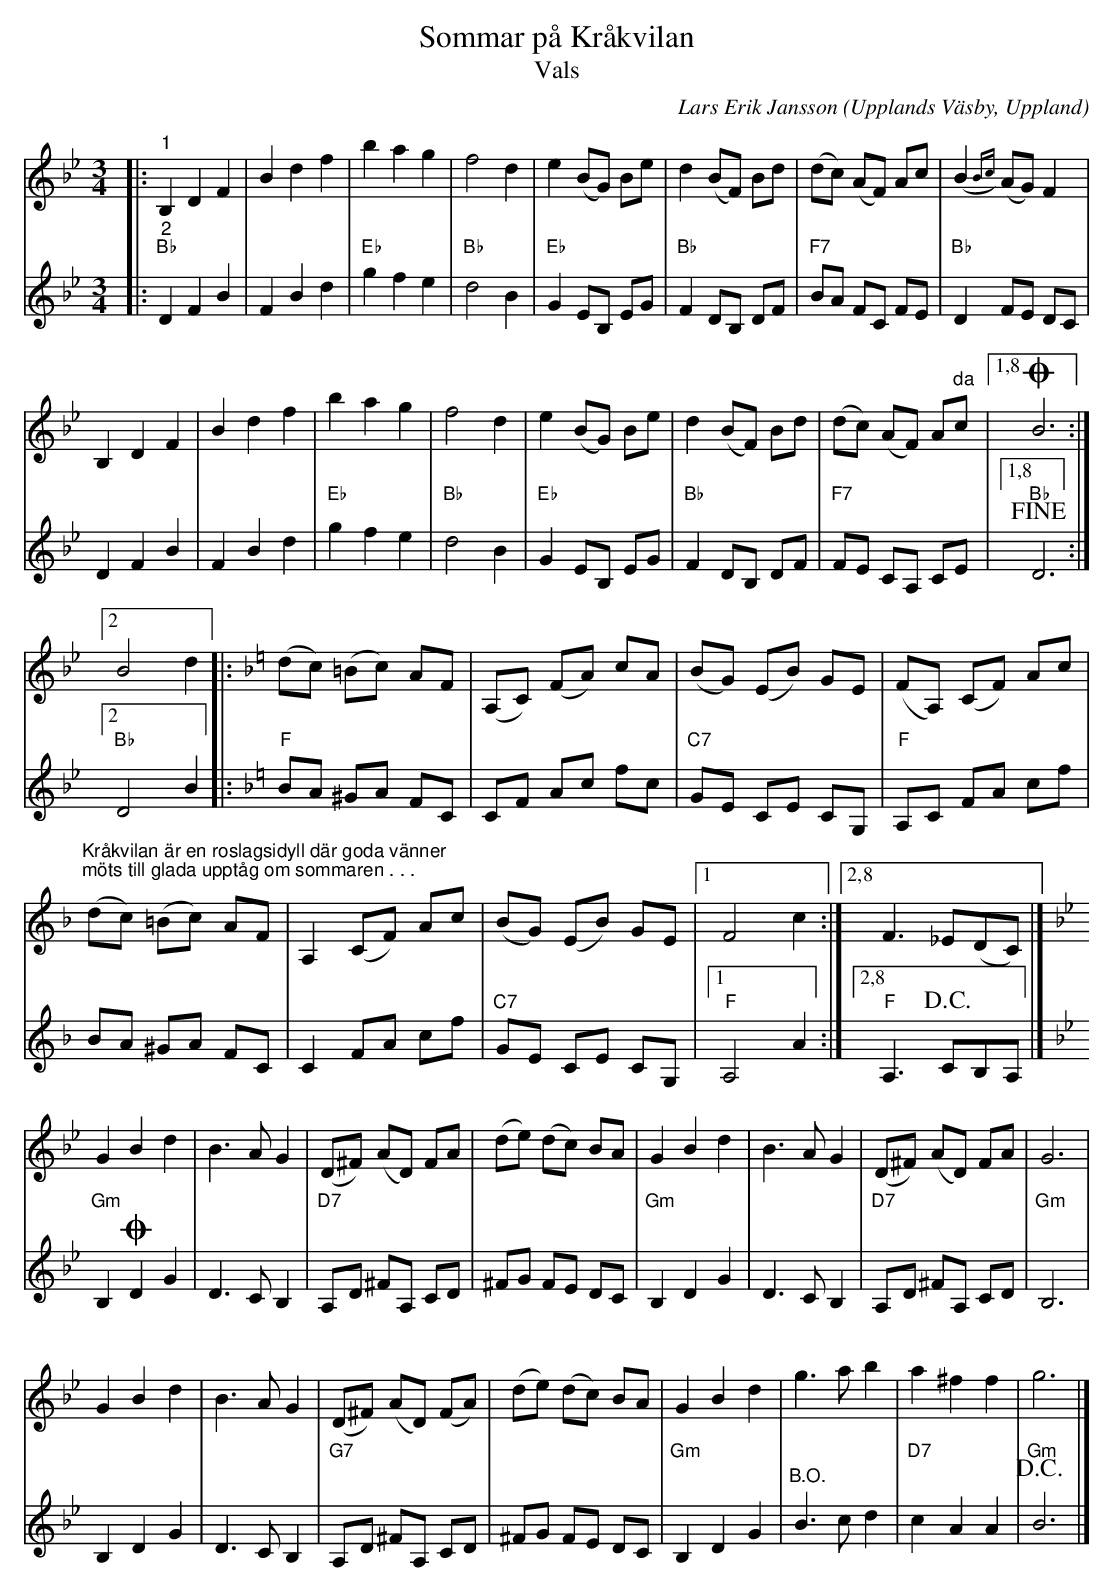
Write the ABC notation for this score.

X:1
T:Sommar på Kråkvilan
T:Vals
O:Upplands Väsby, Uppland
C:Lars Erik Jansson
L:1/8
M:3/4
K:Bb
V:1
|:"^1" B,2 D2 F2 |  B2 d2 f2 | b2 a2 g2 | f4 d2 | e2 (BG) Be |   d2 (BF) Bd |  (dc) (AF) Ac | (B2{Bc)} (AG) F2 |
B,2 D2 F2 | B2 d2 f2 | b2 a2 g2 | f4 d2 | e2 (BG) Be | d2 (BF) Bd | (dc) (AF) A"^da"c |1,8 !coda!  B6 :|2
B4 d2 |: [K:F] (dc) (=Bc) AF | (A,C) (FA) cA | (BG) (EB) GE | (FA,) (CF) Ac |
"^Kråkvilan är en roslagsidyll där goda vänner""^möts till glada upptåg om sommaren . . ." (dc) (=Bc) AF | A,2 (CF) Ac | (BG) (EB) GE |1 F4 c2 :|2,8 F3 _E(DC) |]
[K:Bb] G2 B2 d2 | B3 A G2 | (D^F) (AD) FA | (de) (dc) BA | G2 B2 d2 | B3 A G2 |(D^F) (AD) FA | G6 |
G2 B2 d2 | B3 A G2 | (D^F) (AD) (FA) | (de) (dc) BA | G2 B2 d2 | g3 a b2 | a2 ^f2 f2 | g6 |]
V:2
|:"^2""Bb" D2 F2 B2 | F2 B2 d2 |"Eb" g2 f2 e2 |"Bb" d4 B2 |"Eb" G2 EB, EG |"Bb" F2 DB, DF |
"F7" BA FC FE |"Bb" D2 FE DC | D2 F2 B2 | F2 B2 d2 |"Eb" g2 f2 e2 |"Bb" d4 B2 |
"Eb" G2 EB, EG |"Bb" F2 DB, DF |"F7" FE CA, CE |1,8"Bb" !fine! D6 :|2
"Bb" D4 B2 |:[K:F]"F" BA ^GA FC | CF Ac fc | "C7" GE CE CG, | "F" A,C FA cf | BA ^GA FC | C2 FA cf | "C7" GE CE CG, |1 "F" A,4 A2 :|2,8 "F" A,3 !D.C.! CB,A, |]
[K:Bb]"Gm" B,2 !coda! D2 G2 | D3 C B,2 |"D7" A,D ^FA, CD | ^FG FE DC |"Gm" B,2 D2 G2 | D3 C B,2 |
"D7" A,D ^FA, CD |"Gm" B,6 | B,2 D2 G2 | D3 C B,2 |"G7" A,D ^FA, CD | ^FG FE DC |
"Gm" B,2 D2 G2 | "^B.O." B3 c d2 |"D7" c2 A2 A2 |"Gm" !D.C.! B6 |]
